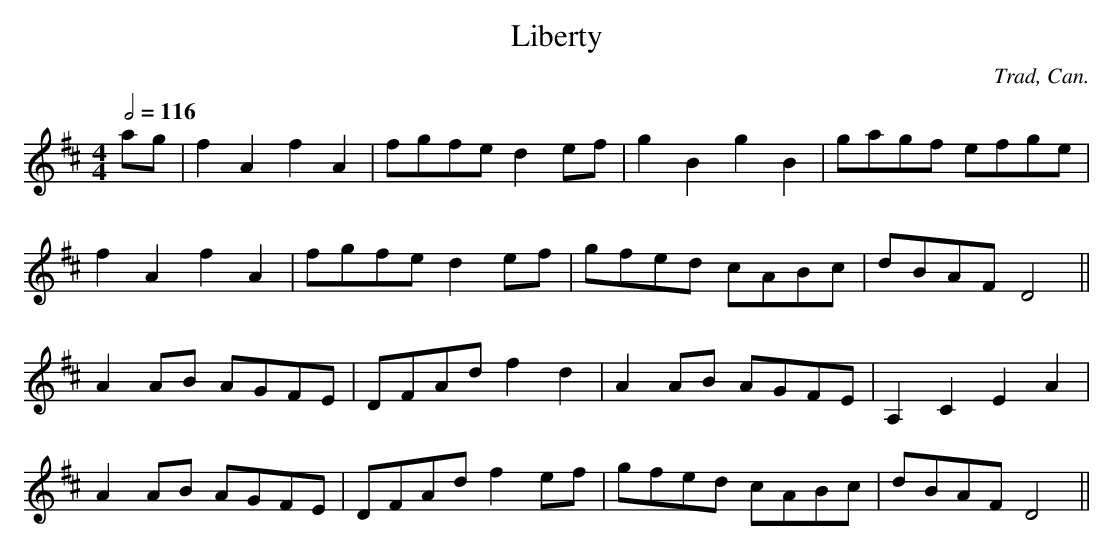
X:1
T:Liberty
C:Trad, Can.
M:4/4
L:1/8
Q:1/2=116
K:D
 ag | f2 A2 f2 A2 | fgfe d2 ef | g2 B2 g2 B2 | gagf efge |
 f2 A2 f2 A2 | fgfe d2 ef | gfed cABc | dBAF D4 ||
   A2 AB AGFE | DFAd f2 d2 | A2 AB AGFE | A,2 C2 E2 A2 |
   A2 AB AGFE | DFAd f2 ef | gfed cABc | dBAF D4 ||
